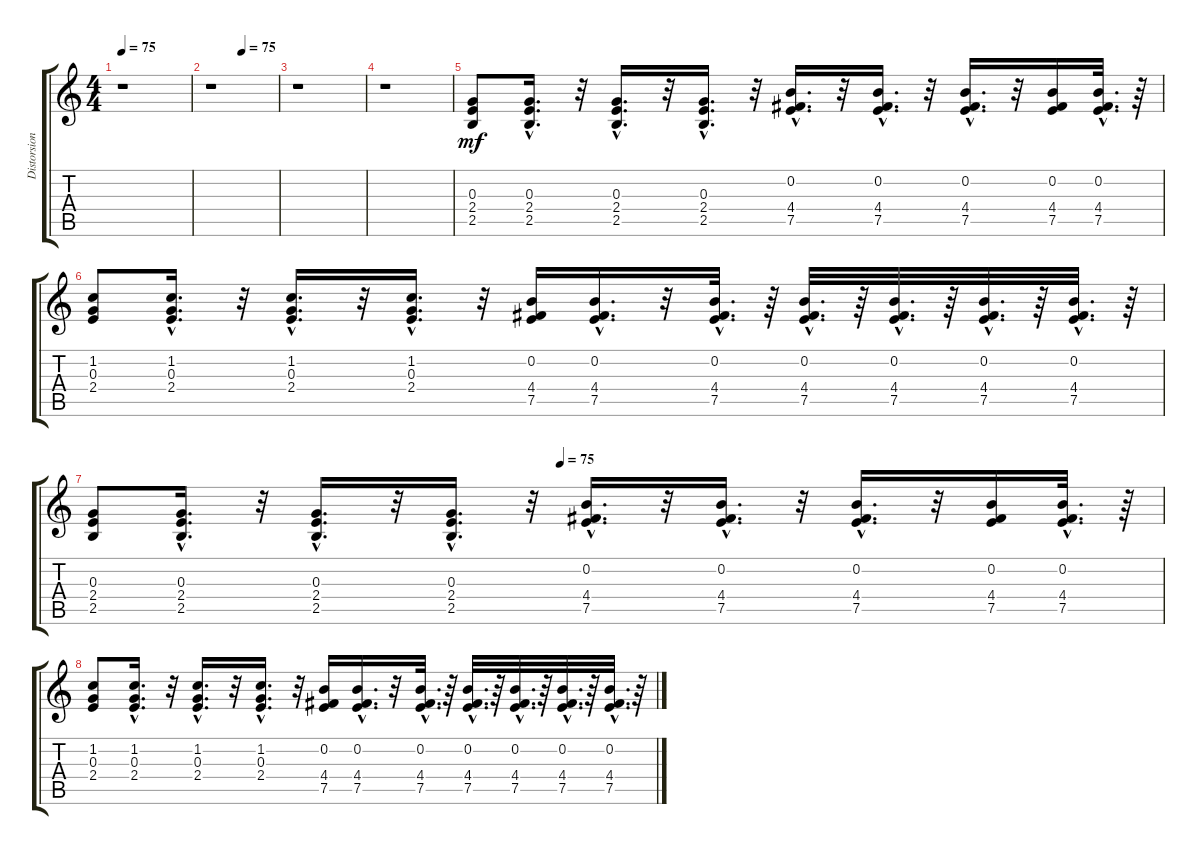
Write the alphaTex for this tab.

\track ("Distorsion" "Distorsion") {instrument acousticbass}
\staff {score tabs}
\tuning (E4 B3 G3 D3 A2 E2) {hide}
\ts (4 4)
\tempo 75
\clef g2
\ks c
r.1{dy f} |
\tempo (75 0.46875)
r.1 |
r.1 |
r.1 |
(0.3 2.4 2.5).8{dy mf} (0.3{hac} 2.4{hac} 2.5{hac}).16{d} r.32 (0.3{hac} 2.4{hac} 2.5{hac}).16{d} r.32 (0.3{hac} 2.4{hac} 2.5{hac}).16{d} r.32 (0.2{hac} 4.4{hac} 7.5{hac}).16{d} r.32 (0.2{hac} 4.4{hac} 7.5{hac}).16{d} r.32 (0.2{hac} 4.4{hac} 7.5{hac}).16{d} r.32 (0.2 4.4 7.5).16 (0.2{hac} 4.4{hac} 7.5{hac}).32{d} r.64 |
(1.2 0.3 2.4).8 (1.2{hac} 0.3{hac} 2.4{hac}).16{d} r.32 (1.2{hac} 0.3{hac} 2.4{hac}).16{d} r.32 (1.2{hac} 0.3{hac} 2.4{hac}).16{d} r.32 (0.2 4.4 7.5).16 (0.2{hac} 4.4{hac} 7.5{hac}).16{d} r.32 (0.2{hac} 4.4{hac} 7.5{hac}).32{d} r.64 (0.2{hac} 4.4{hac} 7.5{hac}).32{d} r.64 (0.2{hac} 4.4{hac} 7.5{hac}).32{d} r.64 (0.2{hac} 4.4{hac} 7.5{hac}).32{d} r.64 (0.2{hac} 4.4{hac} 7.5{hac}).32{d} r.64 |
\tempo (75 0.4375)
(0.3 2.4 2.5).8 (0.3{hac} 2.4{hac} 2.5{hac}).16{d} r.32 (0.3{hac} 2.4{hac} 2.5{hac}).16{d} r.32 (0.3{hac} 2.4{hac} 2.5{hac}).16{d} r.32 (0.2{hac} 4.4{hac} 7.5{hac}).16{d} r.32 (0.2{hac} 4.4{hac} 7.5{hac}).16{d} r.32 (0.2{hac} 4.4{hac} 7.5{hac}).16{d} r.32 (0.2 4.4 7.5).16 (0.2{hac} 4.4{hac} 7.5{hac}).32{d} r.64 |
(1.2 0.3 2.4).8 (1.2{hac} 0.3{hac} 2.4{hac}).16{d} r.32 (1.2{hac} 0.3{hac} 2.4{hac}).16{d} r.32 (1.2{hac} 0.3{hac} 2.4{hac}).16{d} r.32 (0.2 4.4 7.5).16 (0.2{hac} 4.4{hac} 7.5{hac}).16{d} r.32 (0.2{hac} 4.4{hac} 7.5{hac}).32{d} r.64 (0.2{hac} 4.4{hac} 7.5{hac}).32{d} r.64 (0.2{hac} 4.4{hac} 7.5{hac}).32{d} r.64 (0.2{hac} 4.4{hac} 7.5{hac}).32{d} r.64 (0.2{hac} 4.4{hac} 7.5{hac}).32{d} r.64
